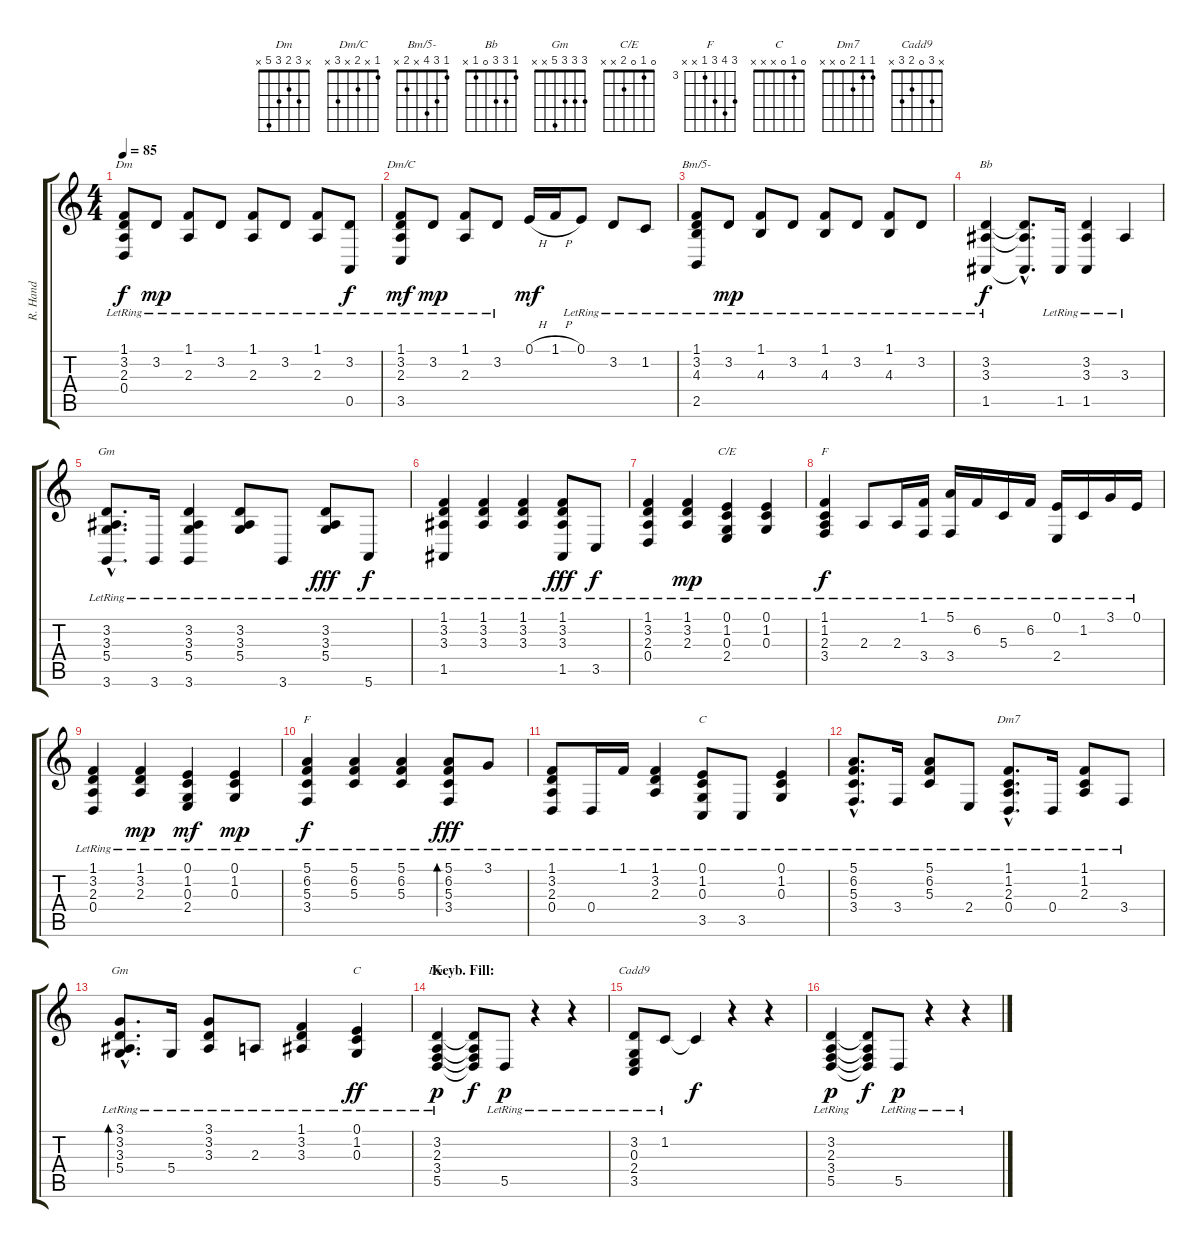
\track ("R. Hand" "R. Hand") {instrument electricgrandpiano}
\staff {score tabs}
\tuning (E4 B3 G3 D3 A2 E2) {hide}
\chord ("Dm" 1 3 2 0 x x)
\chord ("Dm/C" 1 x 2 x 3 x)
\chord ("Bm/5-" 1 3 4 x 2 x)
\chord ("Bb" 1 3 3 0 1 x)
\chord ("Gm" x 3 3 5 x 3)
\chord ("C/E" 0 1 0 2 x x)
\chord ("F" 1 1 2 3 x x)
\chord ("F" 5 6 5 3 x x) {firstfret 3}
\chord ("C" 0 1 0 x 3 x)
\chord ("Dm7" 1 1 2 0 x x)
\chord ("Gm" 3 3 3 5 x x)
\chord ("C" 0 1 0 x x x)
\chord ("Dm" x 3 2 3 5 x)
\chord ("Cadd9" x 3 0 2 3 x)
\ts (4 4)
\tempo 85
\clef g2
\ks c
(1.1{lr} 3.2 2.3{lr} 0.4{lr}).8{ch "Dm" dy f} 3.2{lr}.8{dy mp} (1.1{lr} 2.3{lr}).8 3.2{lr}.8 (1.1{lr} 2.3{lr}).8 3.2{lr}.8 (1.1{lr} 2.3{lr}).8 (3.2{lr} 0.5{lr}).8{dy f} |
(1.1{lr} 3.2 2.3{lr} 3.5{lr}).8{ch "Dm/C" dy mf} 3.2{lr}.8{dy mp} (1.1{lr} 2.3{lr}).8 3.2{lr}.8 0.1{h}.16{dy mf} 1.1{h}.16 0.1{lr}.8 3.2{lr}.8 1.2{lr}.8 |
(1.1{lr} 3.2 4.3{lr} 2.5{lr}).8{ch "Bm/5-"} 3.2{lr}.8{dy mp} (1.1{lr} 4.3{lr}).8 3.2{lr}.8 (1.1{lr} 4.3{lr}).8 3.2{lr}.8 (1.1{lr} 4.3{lr}).8 3.2{lr}.8 |
(3.2{lr} 3.3{lr} 1.5{lr}).4{ch "Bb" dy f} (3.2{hac t} 3.3{hac t} 1.5{hac t}).8{d} 1.5{lr}.16 (3.2{lr} 3.3{lr} 1.5{lr}).4 3.3{lr}.4 |
(3.2{hac lr} 3.3{hac lr} 5.4{hac lr} 3.6{hac lr}).8{d ch "Gm"} 3.6{lr}.16 (3.2{lr} 3.3{lr} 5.4{lr} 3.6{lr}).4 (3.2{lr} 3.3{lr} 5.4{lr}).8 3.6{lr}.8 (3.2{lr} 3.3{lr} 5.4{lr}).8{dy fff} 5.6{lr}.8{dy f} |
(1.1{lr} 3.2{lr} 3.3{lr} 1.5{lr}).4 (1.1{lr} 3.2{lr} 3.3{lr}).4 (1.1{lr} 3.2{lr} 3.3{lr}).4 (1.1{lr} 3.2{lr} 3.3{lr} 1.5{lr}).8{dy fff} 3.5{lr}.8{dy f} |
(1.1{lr} 3.2{lr} 2.3{lr} 0.4{lr}).4 (1.1{lr} 3.2{lr} 2.3{lr}).4{dy mp} (0.1{lr} 1.2{lr} 0.3{lr} 2.4{lr}).4{ch "C/E"} (0.1{lr} 1.2{lr} 0.3{lr}).4 |
(1.1{lr} 1.2{lr} 2.3{lr} 3.4{lr}).4{ch "F" dy f} 2.3{lr}.8 2.3{lr}.16 (1.1{lr} 3.4{lr}).16 (5.1{lr} 3.4{lr}).16 6.2{lr}.16 5.3{lr}.16 6.2{lr}.16 (0.1{lr} 2.4{lr}).16 1.2{lr}.16 3.1{lr}.16 0.1{lr}.16 |
(1.1{lr} 3.2{lr} 2.3{lr} 0.4{lr}).4 (1.1{lr} 3.2{lr} 2.3{lr}).4{dy mp} (0.1{lr} 1.2{lr} 0.3{lr} 2.4{lr}).4{dy mf} (0.1{lr} 1.2{lr} 0.3{lr}).4{dy mp} |
(5.1{lr} 6.2{lr} 5.3{lr} 3.4{lr}).4{ch "F" dy f} (5.1{lr} 6.2{lr} 5.3{lr}).4 (5.1{lr} 6.2{lr} 5.3{lr}).4 (5.1{lr} 6.2{lr} 5.3{lr} 3.4{lr}).8{bd 120 dy fff} 3.1{lr}.8 |
(1.1{lr} 3.2{lr} 2.3{lr} 0.4{lr}).8 0.4{lr}.16 1.1{lr}.16 (1.1{lr} 3.2{lr} 2.3{lr}).4 (0.1{lr} 1.2{lr} 0.3{lr} 3.5{lr}).8{ch "C"} 3.5{lr}.8 (0.1{lr} 1.2{lr} 0.3{lr}).4 |
(5.1{hac lr} 6.2{hac lr} 5.3{hac lr} 3.4{hac lr}).8{d} 3.4{lr}.16 (5.1{lr} 6.2{lr} 5.3{lr}).8 2.4{lr}.8 (1.1{hac lr} 1.2{hac lr} 2.3{hac lr} 0.4{hac lr}).8{d ch "Dm7"} 0.4{lr}.16 (1.1{lr} 1.2{lr} 2.3{lr}).8 3.4{lr}.8 |
(3.1{hac lr} 3.2{hac lr} 3.3{hac lr} 5.4{hac lr}).8{d bd 120 ch "Gm"} 5.4{lr}.16 (3.1{lr} 3.2{lr} 3.3{lr}).8 2.3{lr}.8 (1.1{lr} 3.2{lr} 3.3{lr}).4 (0.1{lr} 1.2{lr} 0.3{lr}).4{ch "C" dy ff} |
\section ("" "Keyb. Fill:")
(3.2 2.3{lr} 3.4{lr} 5.5{lr}).4{ch "Dm" dy p} (3.2{t} 2.3{t} 3.4{t} 5.5{t}).8{dy f} 5.5{lr}.8{dy p} r.4 r.4 |
(3.2{lr} 0.3{lr} 2.4{lr} 3.5{lr}).8{ch "Cadd9"} 1.2{lr}.8 1.2{t}.4{dy f} r.4 r.4 |
(3.2 2.3{lr} 3.4{lr} 5.5{lr}).4{dy p} (3.2{t} 2.3{t} 3.4{t} 5.5{t}).8{dy f} 5.5{lr}.8{dy p} r.4 r.4
